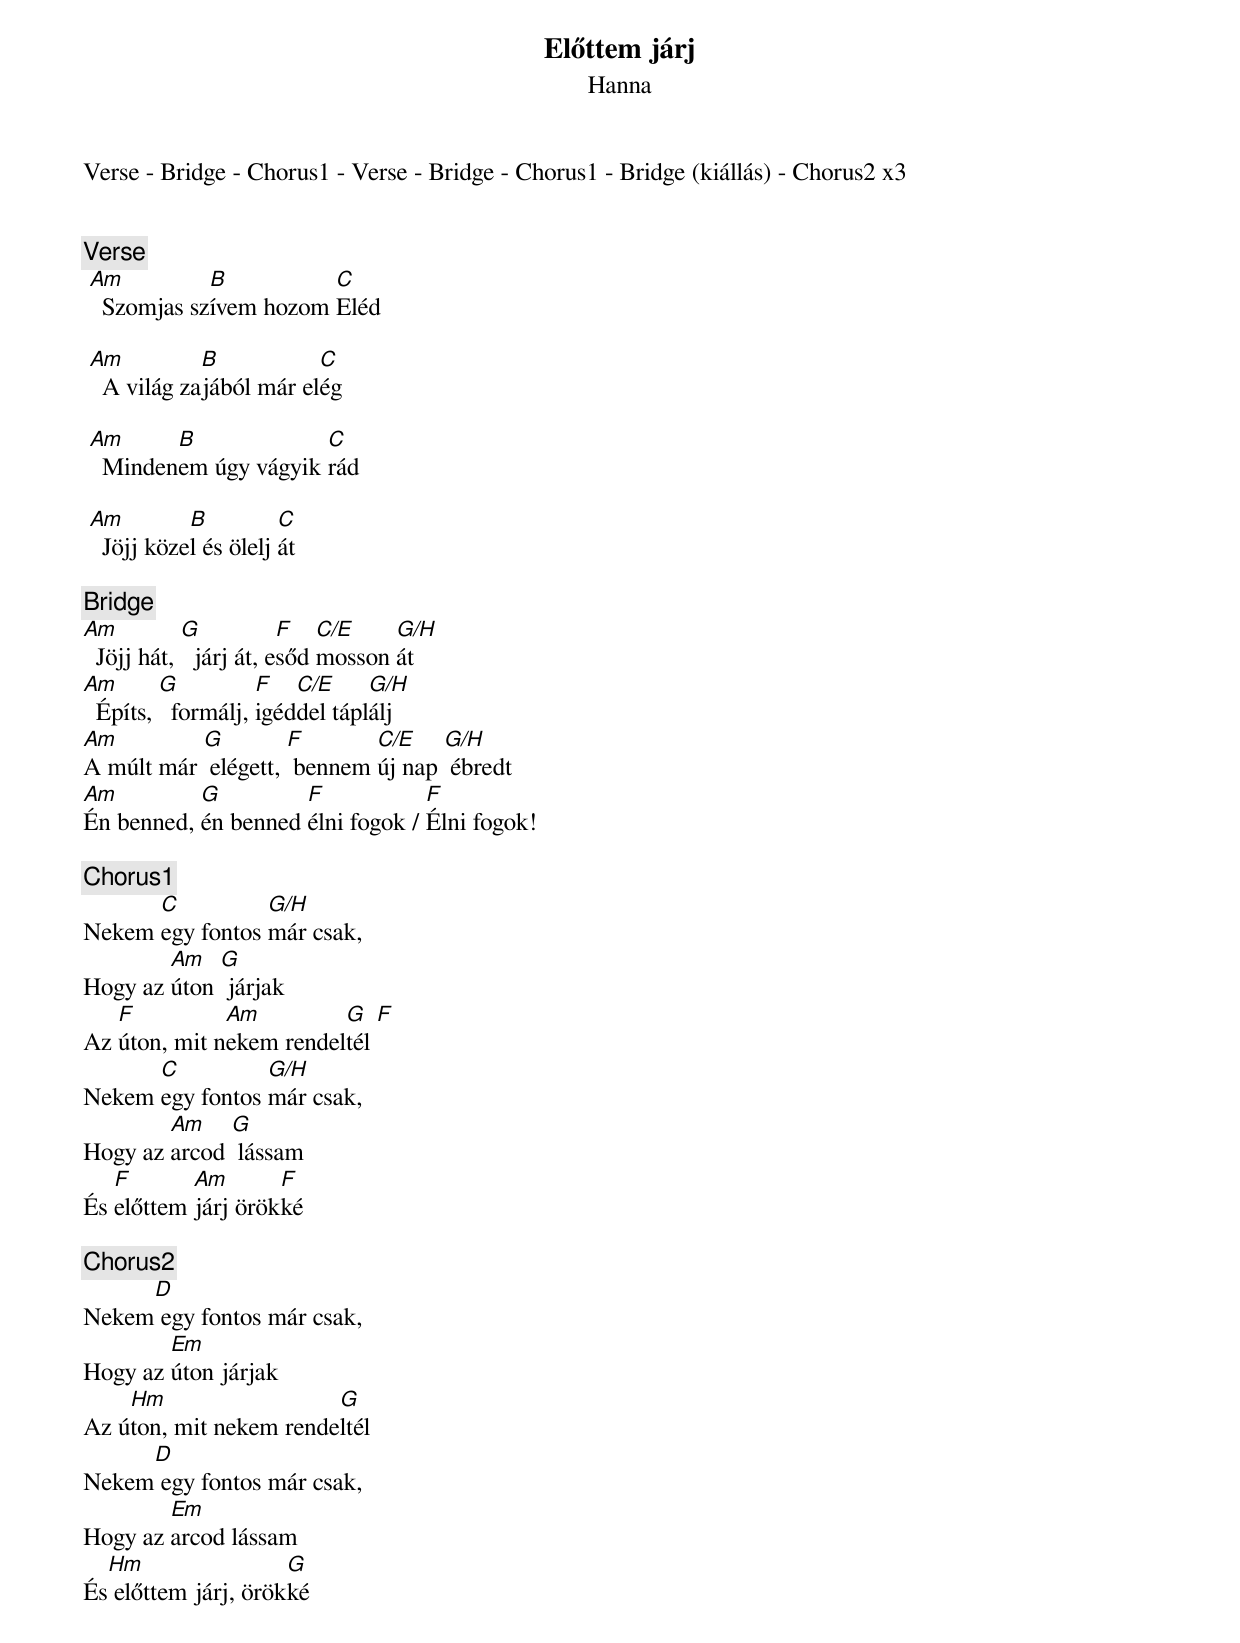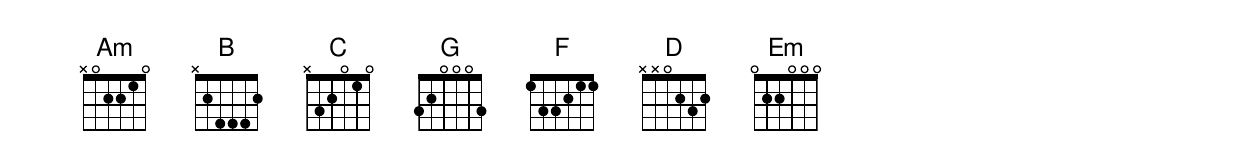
{title: Előttem járj}
{subtitle: Hanna}

Verse - Bridge - Chorus1 - Verse - Bridge - Chorus1 - Bridge (kiállás) - Chorus2 x3


{c: Verse}
 [Am]  Szomjas sz[B]ívem hozom [C]Eléd

 [Am]  A világ za[B]jából már el[C]ég

 [Am]  Minden[B]em úgy vágyik [C]rád

 [Am]  Jöjj köze[B]l és ölelj [C]át

{c: Bridge}
[Am]  Jöjj hát, [G]  járj át, e[F]sőd [C/E]mosson [G/H]át
[Am]  Építs, [G]  formálj, [F]igéd[C/E]del tápl[G/H]álj
[Am]A múlt már [G] elégett, [F] bennem [C/E]új nap [G/H] ébredt
[Am]Én benned, [G]én benned [F]élni fogok / [F]Élni fogok!

{c: Chorus1}
Nekem [C]egy fontos [G/H]már csak,
Hogy az [Am]úton [G] járjak
Az [F]úton, mit n[Am]ekem rendel[G]tél [F]
Nekem [C]egy fontos [G/H]már csak,
Hogy az [Am]arcod [G] lássam
És [F]előttem [Am]járj örök[F]ké

{c: Chorus2}
Nekem[D] egy fontos már csak,
Hogy az [Em]úton járjak
Az ú[Hm]ton, mit nekem rende[G]ltél
Nekem[D] egy fontos már csak,
Hogy az [Em]arcod lássam
És[Hm] előttem járj, örök[G]ké
